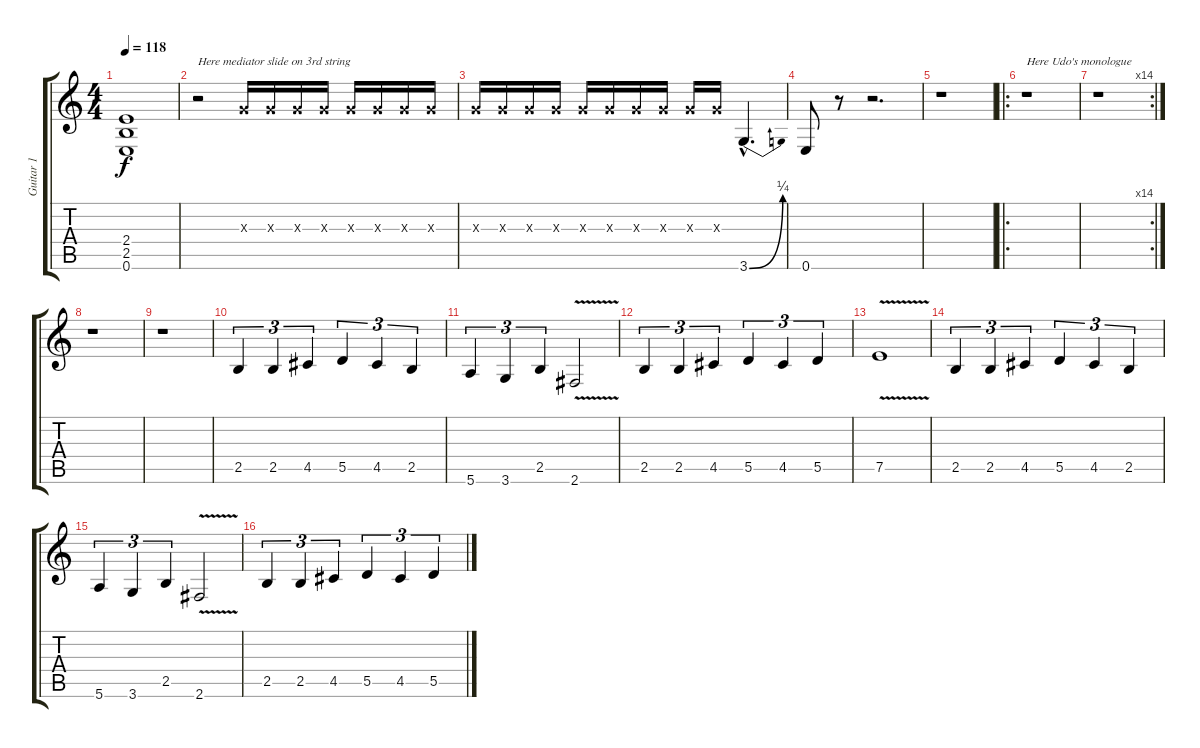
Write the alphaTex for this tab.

\track ("Guitar 1" "Guitar 1") {instrument overdrivenguitar}
\staff {score tabs}
\tuning (E4 B3 G3 D3 A2 E2) {hide}
\ts (4 4)
\tempo 118
\clef g2
\ks c
(2.4{t} 2.5{t} 0.6{t}).1{dy f} |
r.2{txt "Here mediator slide on 3rd string"} 0.3{x}.16 0.3{x}.16 0.3{x}.16 0.3{x}.16 0.3{x}.16 0.3{x}.16 0.3{x}.16 0.3{x}.16 |
0.3{x}.16 0.3{x}.16 0.3{x}.16 0.3{x}.16 0.3{x}.16 0.3{x}.16 0.3{x}.16 0.3{x}.16 0.3{x}.16 0.3{x}.16 3.6{be (bend 0 0 60 1) hac}.4{d} |
0.6.8 r.8 r.2{d} |
r.1 |
\ro
r.1{txt "Here Udo's monologue"} |
\rc 14
r.1 |
r.1 |
r.1 |
2.5.4{tu (3 2)} 2.5.4{tu (3 2)} 4.5.4{tu (3 2)} 5.5.4{tu (3 2)} 4.5.4{tu (3 2)} 2.5.4{tu (3 2)} |
5.6.4{tu (3 2)} 3.6.4{tu (3 2)} 2.5.4{tu (3 2)} 2.6{v}.2 |
2.5.4{tu (3 2)} 2.5.4{tu (3 2)} 4.5.4{tu (3 2)} 5.5.4{tu (3 2)} 4.5.4{tu (3 2)} 5.5.4{tu (3 2)} |
7.5{v}.1 |
2.5.4{tu (3 2)} 2.5.4{tu (3 2)} 4.5.4{tu (3 2)} 5.5.4{tu (3 2)} 4.5.4{tu (3 2)} 2.5.4{tu (3 2)} |
5.6.4{tu (3 2)} 3.6.4{tu (3 2)} 2.5.4{tu (3 2)} 2.6{v}.2 |
2.5.4{tu (3 2)} 2.5.4{tu (3 2)} 4.5.4{tu (3 2)} 5.5.4{tu (3 2)} 4.5.4{tu (3 2)} 5.5.4{tu (3 2)}
